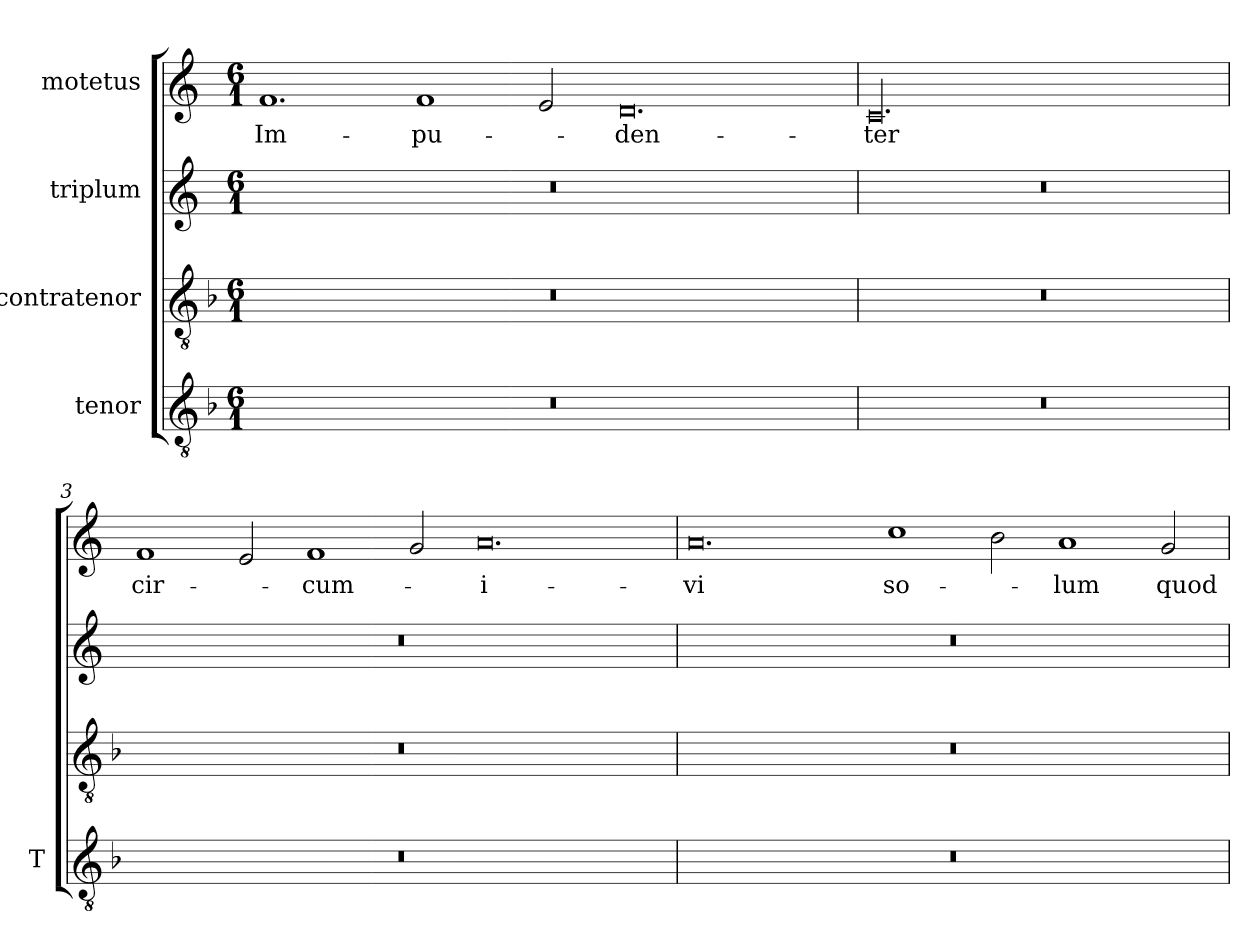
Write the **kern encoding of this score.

**kern	**kern	**kern	**kern	**text
*part4	*part3	*part2	*part1	*part1
*staff4	*staff3	*staff2	*staff1	*staff1
*I"tenor	*I"contratenor	*I"triplum	*I"motetus	*
*I'T	*	*	*	*
*clefGv2	*clefGv2	*clefG2	*clefG2	*
*k[b-]	*k[b-]	*k[]	*k[]	*
*F:	*F:	*C:	*C:	*
*M6/1	*M6/1	*M6/1	*M6/1	*
=1	=1	=1	=1	=1
00.r	00.r	00.r	1.f/	Im-
.	.	.	1f/	-pu-
.	.	.	2e/	.
.	.	.	0.d/	-den-
=2	=2	=2	=2	=2
00.r	00.r	00.r	00.c/	-ter
=3	=3	=3	=3	=3
00.r	00.r	00.r	1f/	cir-
.	.	.	2e/	.
.	.	.	1f/	-cum-
.	.	.	2g/	.
.	.	.	0.a/	-i-
=4	=4	=4	=4	=4
00.r	00.r	00.r	0.a/	-vi
.	.	.	1cc\	so-
.	.	.	2b\	.
.	.	.	1a/	-lum
.	.	.	2g/	quod-
=	=	=	=	=
*-	*-	*-	*-	*-
